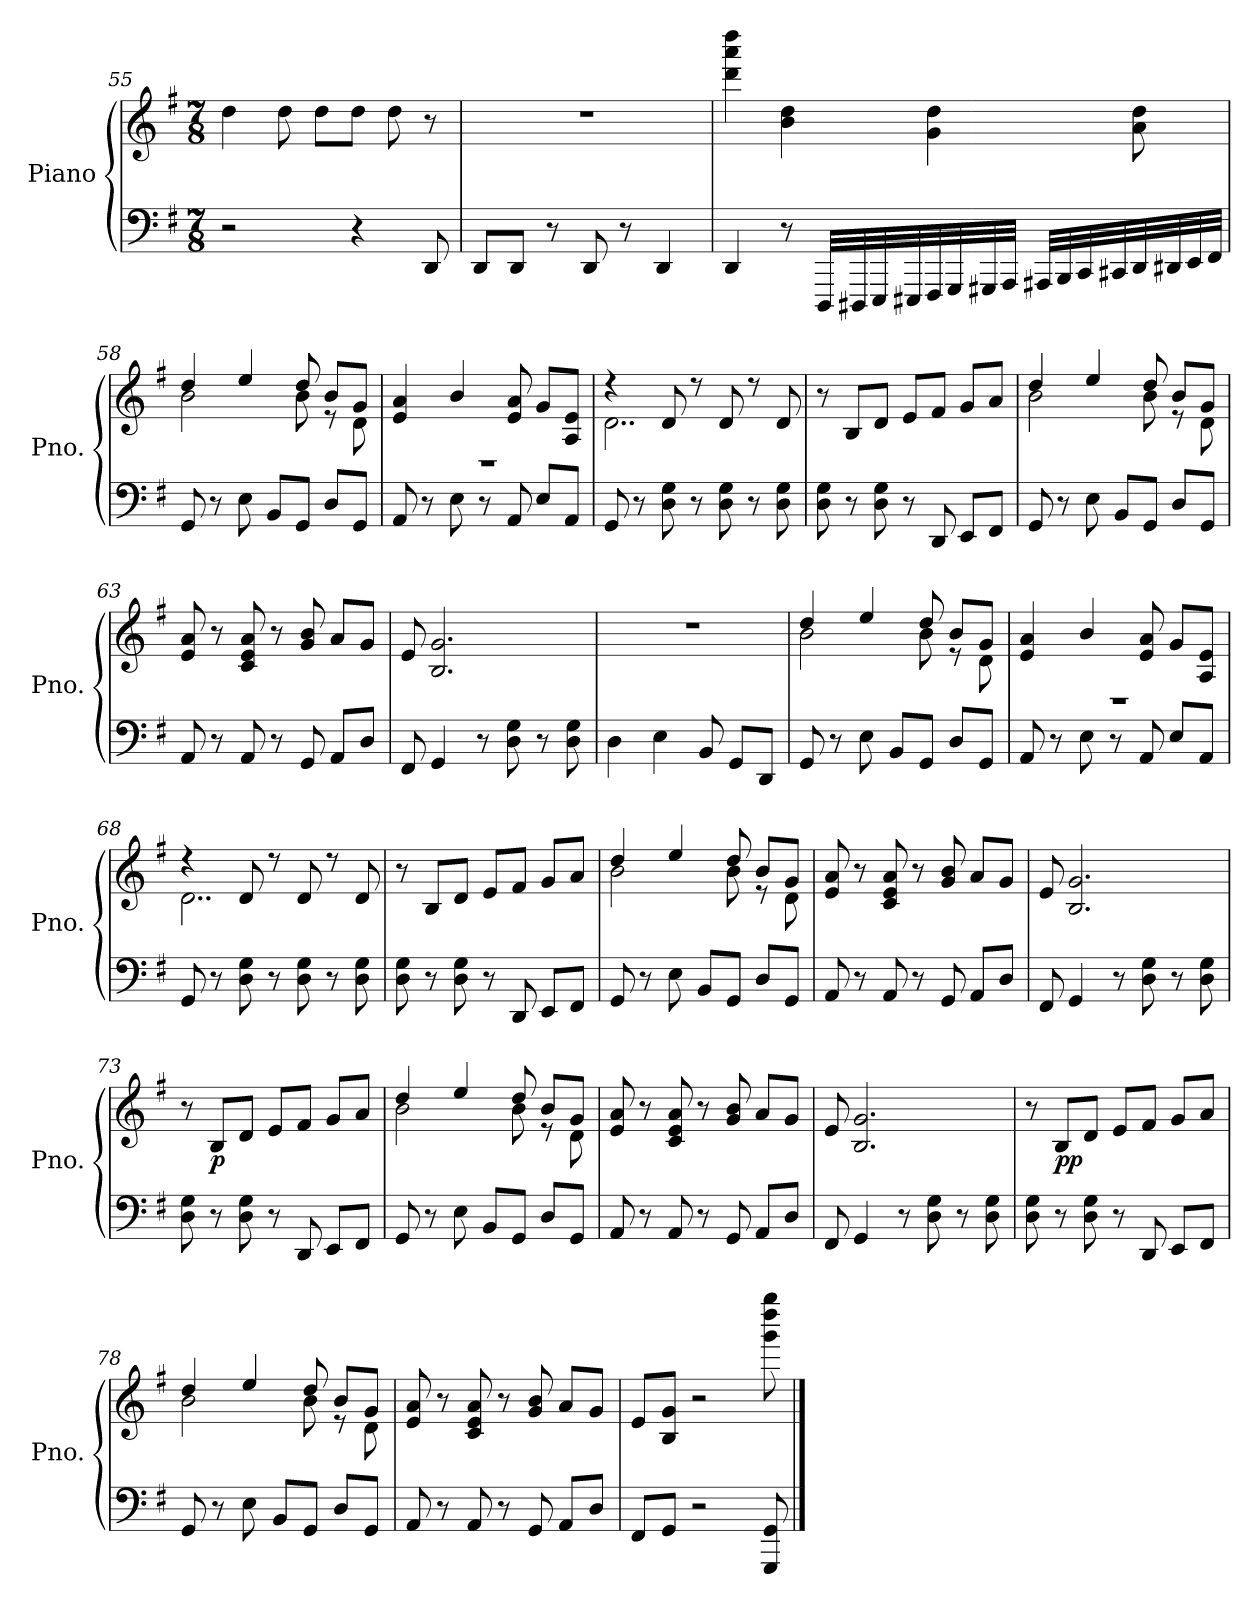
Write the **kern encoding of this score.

**kern	**kern	**dynam
*part1	*part1	*part1
*staff2	*staff1	*staff1/2
*I"Piano	*	*
*I'Pno.	*	*
!!LO:LB:g=z
*clefF4	*clefG2	*
*k[f#]	*k[f#]	*
*M7/8	*M7/8	*
=55	=55	=55
2r	4dd\	.
.	8dd\	.
.	8dd\L	.
4r	8dd\J	.
.	8dd\	.
8DD/	8r	.
=56	=56	=56
8DD/L	2..r	.
8DD/J	.	.
8r	.	.
8DD/	.	.
8r	.	.
4DD/	.	.
=57	=57	=57
4DD/	4ddd\ 4aaa\ 4dddd\	.
8r	4b\ 4dd\	.
32DDD/LLL	.	.
32DDD#X/	.	.
32EEE/	.	.
32EEE#X/	.	.
32FFF#/	4g\ 4dd\	.
32GGG/	.	.
32GGG#X/	.	.
32AAA/JJJ	.	.
32AAA#X/LLL	.	.
32BBB/	.	.
32CC/	.	.
32CC#X/	.	.
32DD/	8a\ 8dd\	.
32DD#X/	.	.
32EE/	.	.
32FF#/JJJ	.	.
!!LO:LB:g=z
=58	=58	=58
*	*^	*
8GG/	4dd/	2b\	.
8r	.	.	.
8E\	4ee/	.	.
8BB/L	.	.	.
8GG/J	8dd/	8b\	.
8D/L	8b/L	8r	.
8GG/J	8g/J	8d\	.
=59	=59	=59	=59
8AA/	4e/ 4a/	2..r	.
8r	.	.	.
8E\	4b/	.	.
8r	.	.	.
8AA/	8e/ 8a/	.	.
8E/L	8g/L	.	.
8AA/J	8A/ 8e/J	.	.
=60	=60	=60	=60
8GG/	4r	2..d\	.
8r	.	.	.
8D\ 8G\	8d/	.	.
8r	8r	.	.
8D\ 8G\	8d/	.	.
8r	8r	.	.
8D\ 8G\	8d/	.	.
*	*v	*v	*
=61	=61	=61
8D\ 8G\	8r	.
8r	8B/L	.
8D\ 8G\	8d/J	.
8r	8e/L	.
8DD/	8f#/J	.
8EE/L	8g/L	.
8FF#/J	8a/J	.
=62	=62	=62
*	*^	*
8GG/	4dd/	2b\	.
8r	.	.	.
8E\	4ee/	.	.
8BB/L	.	.	.
8GG/J	8dd/	8b\	.
8D/L	8b/L	8r	.
8GG/J	8g/J	8d\	.
*	*v	*v	*
!!LO:LB:g=z
=63	=63	=63
8AA/	8e/ 8a/	.
8r	8r	.
8AA/	8c/ 8e/ 8a/	.
8r	8r	.
8GG/	8g/ 8b/	.
8AA/L	8a/L	.
8D/J	8g/J	.
=64	=64	=64
8FF#/	8e/	.
4GG/	2.B/ 2.g/	.
8r	.	.
8D\ 8G\	.	.
8r	.	.
8D\ 8G\	.	.
=65	=65	=65
4D\	2..r	.
4E\	.	.
8BB/	.	.
8GG/L	.	.
8DD/J	.	.
=66	=66	=66
*	*^	*
8GG/	4dd/	2b\	.
8r	.	.	.
8E\	4ee/	.	.
8BB/L	.	.	.
8GG/J	8dd/	8b\	.
8D/L	8b/L	8r	.
8GG/J	8g/J	8d\	.
=67	=67	=67	=67
8AA/	4e/ 4a/	2..r	.
8r	.	.	.
8E\	4b/	.	.
8r	.	.	.
8AA/	8e/ 8a/	.	.
8E/L	8g/L	.	.
8AA/J	8A/ 8e/J	.	.
!!LO:PB:g=z	!!
=68	=68	=68	=68
8GG/	4r	2..d\	.
8r	.	.	.
8D\ 8G\	8d/	.	.
8r	8r	.	.
8D\ 8G\	8d/	.	.
8r	8r	.	.
8D\ 8G\	8d/	.	.
*	*v	*v	*
=69	=69	=69
8D\ 8G\	8r	.
8r	8B/L	.
8D\ 8G\	8d/J	.
8r	8e/L	.
8DD/	8f#/J	.
8EE/L	8g/L	.
8FF#/J	8a/J	.
=70	=70	=70
*	*^	*
8GG/	4dd/	2b\	.
8r	.	.	.
8E\	4ee/	.	.
8BB/L	.	.	.
8GG/J	8dd/	8b\	.
8D/L	8b/L	8r	.
8GG/J	8g/J	8d\	.
*	*v	*v	*
=71	=71	=71
8AA/	8e/ 8a/	.
8r	8r	.
8AA/	8c/ 8e/ 8a/	.
8r	8r	.
8GG/	8g/ 8b/	.
8AA/L	8a/L	.
8D/J	8g/J	.
=72	=72	=72
8FF#/	8e/	.
4GG/	2.B/ 2.g/	.
8r	.	.
8D\ 8G\	.	.
8r	.	.
8D\ 8G\	.	.
!!LO:LB:g=z
=73	=73	=73
8D\ 8G\	8r	.
!	!	!LO:DY:b
8r	8B/L	p
8D\ 8G\	8d/J	.
8r	8e/L	.
8DD/	8f#/J	.
8EE/L	8g/L	.
8FF#/J	8a/J	.
=74	=74	=74
*	*^	*
8GG/	4dd/	2b\	.
8r	.	.	.
8E\	4ee/	.	.
8BB/L	.	.	.
8GG/J	8dd/	8b\	.
8D/L	8b/L	8r	.
8GG/J	8g/J	8d\	.
*	*v	*v	*
=75	=75	=75
8AA/	8e/ 8a/	.
8r	8r	.
8AA/	8c/ 8e/ 8a/	.
8r	8r	.
8GG/	8g/ 8b/	.
8AA/L	8a/L	.
8D/J	8g/J	.
=76	=76	=76
8FF#/	8e/	.
4GG/	2.B/ 2.g/	.
8r	.	.
8D\ 8G\	.	.
8r	.	.
8D\ 8G\	.	.
=77	=77	=77
8D\ 8G\	8r	.
!	!	!LO:DY:b
8r	8B/L	pp
8D\ 8G\	8d/J	.
8r	8e/L	.
8DD/	8f#/J	.
8EE/L	8g/L	.
8FF#/J	8a/J	.
!!LO:LB:g=z
=78	=78	=78
*	*^	*
8GG/	4dd/	2b\	.
8r	.	.	.
8E\	4ee/	.	.
8BB/L	.	.	.
8GG/J	8dd/	8b\	.
8D/L	8b/L	8r	.
8GG/J	8g/J	8d\	.
*	*v	*v	*
=79	=79	=79
8AA/	8e/ 8a/	.
8r	8r	.
8AA/	8c/ 8e/ 8a/	.
8r	8r	.
8GG/	8g/ 8b/	.
8AA/L	8a/L	.
8D/J	8g/J	.
=80	=80	=80
8FF#/L	8e/L	.
8GG/J	8B/ 8g/J	.
2r	2r	.
8GGG/ 8GG/	8ggg\ 8dddd\ 8gggg\	.
==	==	==
*-	*-	*-
